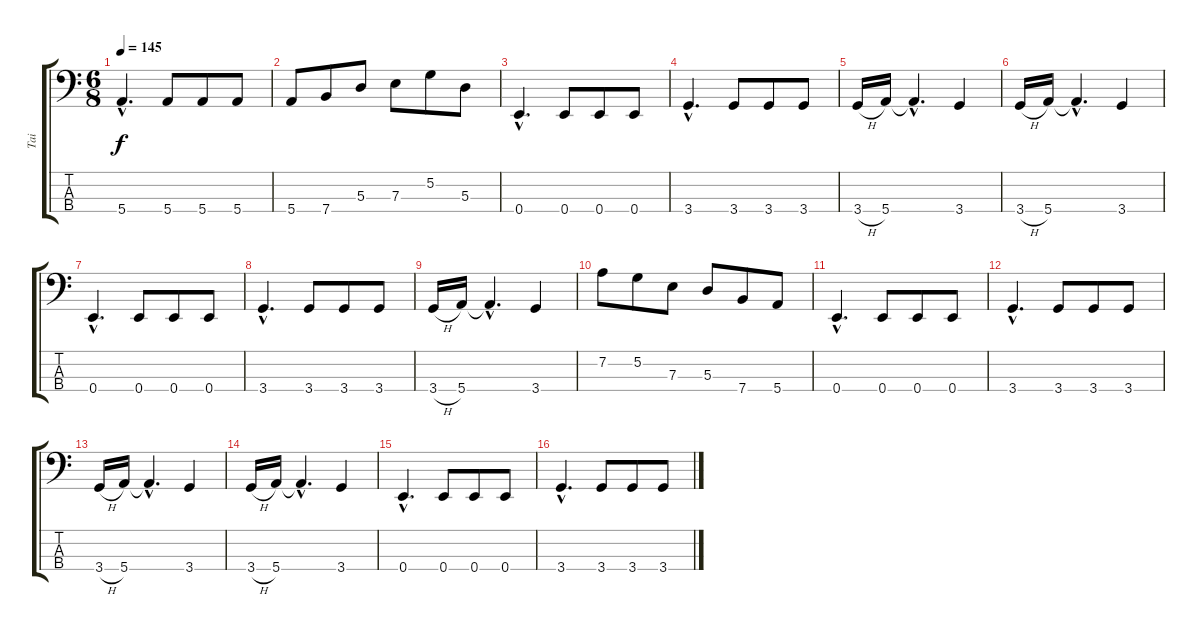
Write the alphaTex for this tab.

\track ("Tai" "Tai") {instrument electricbassfinger}
\staff {score tabs}
\tuning (G2 D2 A1 E1) {hide}
\ts (6 8)
\tempo 145
\clef f4
\ks c
5.4{hac}.4{d dy f} 5.4.8 5.4.8 5.4.8 |
5.4.8 7.4.8 5.3.8 7.3.8 5.2.8 5.3.8 |
0.4{hac}.4{d} 0.4.8 0.4.8 0.4.8 |
3.4{hac}.4{d} 3.4.8 3.4.8 3.4.8 |
3.4{h}.16 5.4.16 5.4{hac t}.4{d} 3.4.4 |
3.4{h}.16 5.4.16 5.4{hac t}.4{d} 3.4.4 |
0.4{hac}.4{d} 0.4.8 0.4.8 0.4.8 |
3.4{hac}.4{d} 3.4.8 3.4.8 3.4.8 |
3.4{h}.16 5.4.16 5.4{hac t}.4{d} 3.4.4 |
7.2.8 5.2.8 7.3.8 5.3.8 7.4.8 5.4.8 |
0.4{hac}.4{d} 0.4.8 0.4.8 0.4.8 |
3.4{hac}.4{d} 3.4.8 3.4.8 3.4.8 |
3.4{h}.16 5.4.16 5.4{hac t}.4{d} 3.4.4 |
3.4{h}.16 5.4.16 5.4{hac t}.4{d} 3.4.4 |
0.4{hac}.4{d} 0.4.8 0.4.8 0.4.8 |
3.4{hac}.4{d} 3.4.8 3.4.8 3.4.8
